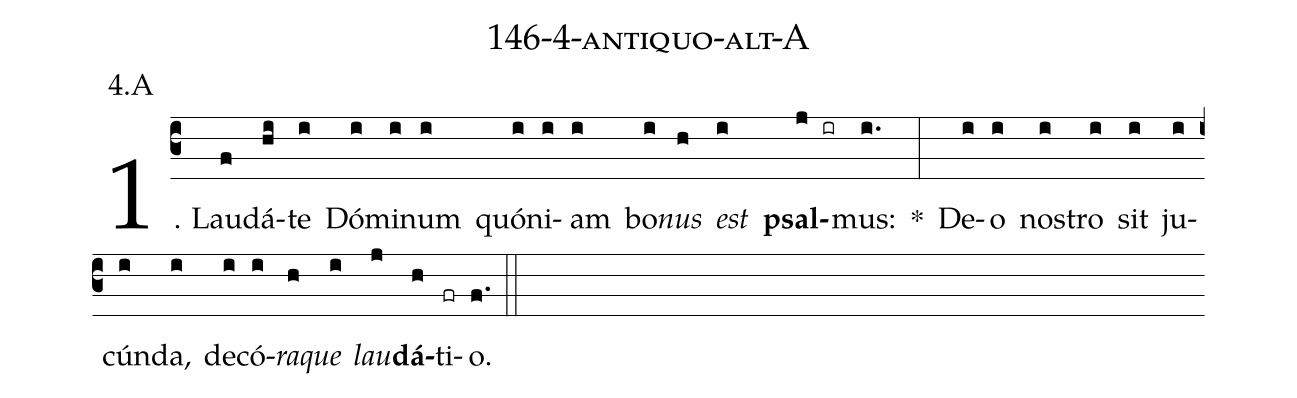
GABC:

name: 146-4-antiquo-alt-A;
annotation: 4.A;
%%
(c3)1. Lau(f)dá(hi)te(i) Dó(i)mi(i)num(i) quón(i)i(i)am(i) bo(i)<i>nus</i>(h) <i>est</i>(i) <b>psal</b>(j ir)mus:(i.) *(:) De(i)o(i) nos(i)tro(i) sit(i) ju(i)cún(i)da,(i) de(i)có(i)<i>ra</i>(h)<i>que</i>(i) <i>lau</i>(j)<b>dá</b>(h)ti(fr)o.(f.) (::)
